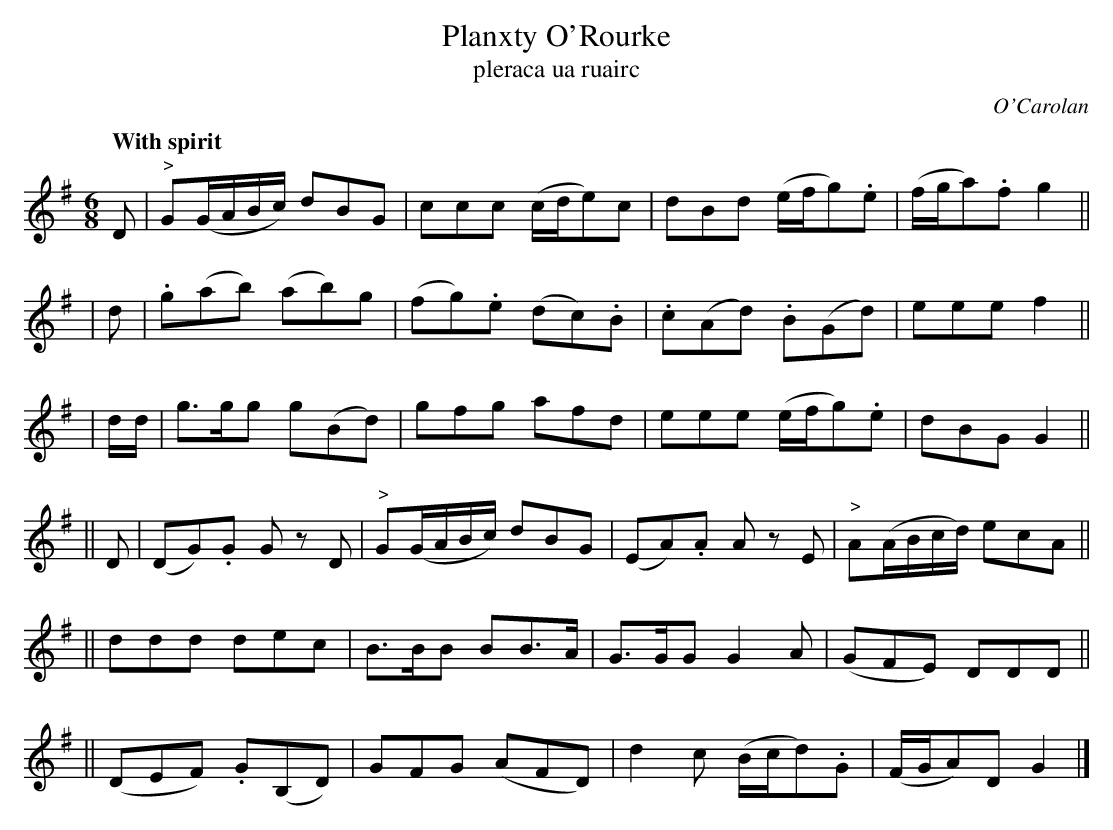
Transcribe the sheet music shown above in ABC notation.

X:1
T: Planxty O'Rourke
T: pleraca ua ruairc
C: O'Carolan
Q: "With spirit"
M: 6/8
L: 1/8
K: G
D | "^>"G(G/A/B/c/) dBG | ccc (c/d/e)c | dBd (e/f/g).e | (f/g/a).f g2 ||
| d | .g(ab) (ab)g | (fg).e (dc).B | .c(Ad) .B(Gd) | eee f2 ||
| d/d/ | g>gg g(Bd) | gfg afd | eee (e/f/g).e | dBG G2 ||
|| D | (DG).G Gz D | "^>"G(G/A/B/c/) dBG | (EA).A Az E | "^>"A(A/B/c/d/) ecA ||
|| ddd dec | B>BB BB>A | G>GG G2A | (GFE) DDD ||
|| (DEF) .G(B,D) | GFG (AFD) | d2c (B/c/d).G | (F/G/A)D G2 |]
